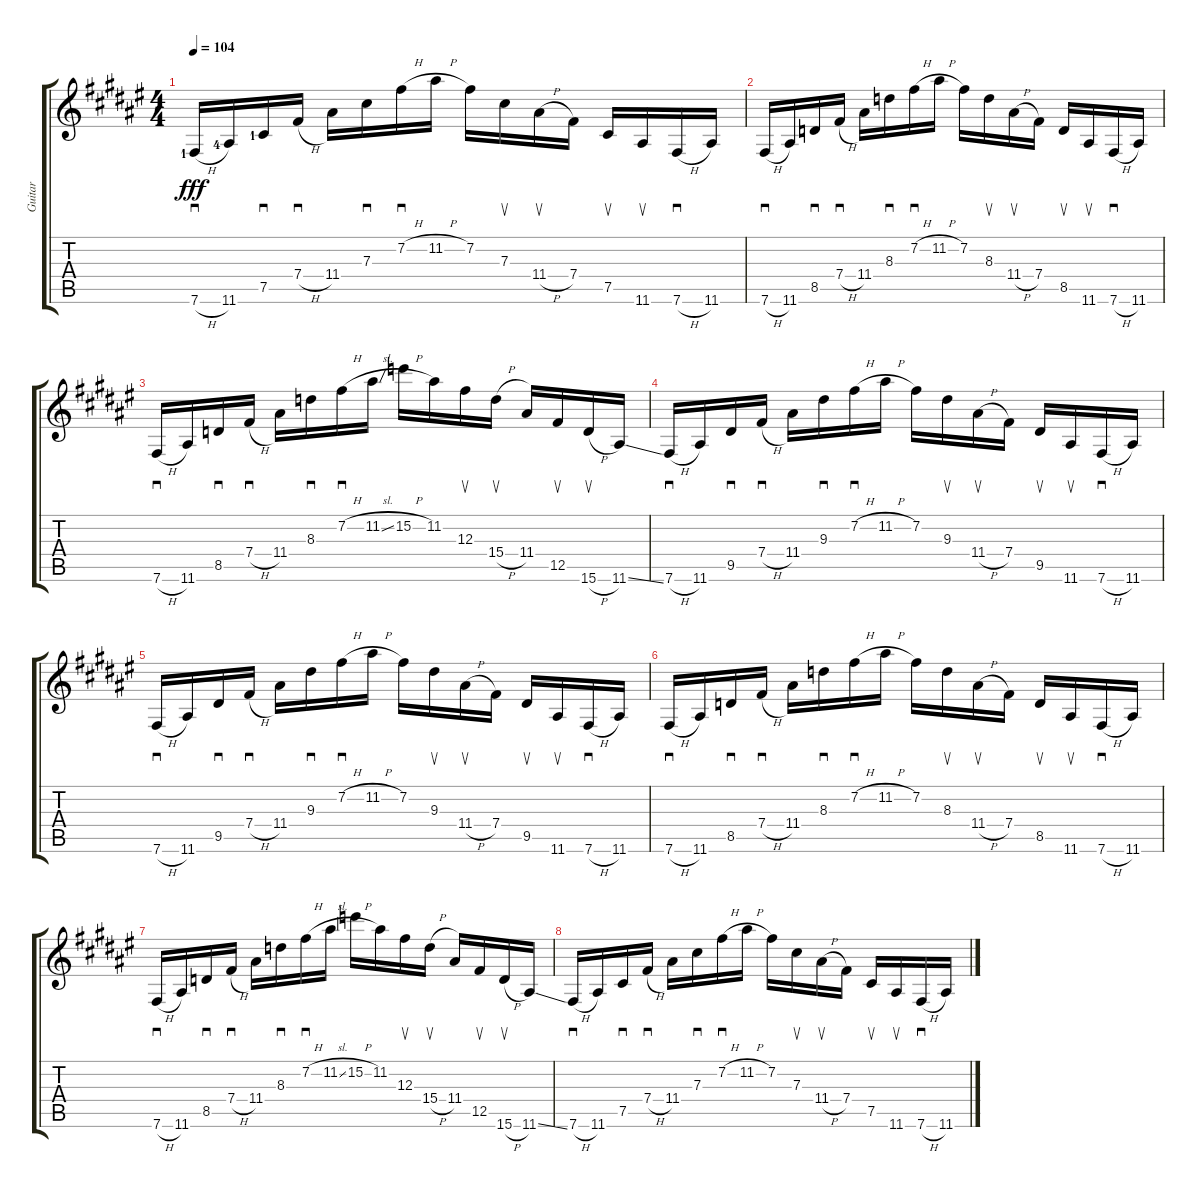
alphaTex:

\track ("Guitar" "Guitar") {instrument distortionguitar}
\staff {score tabs}
\tuning (Eb4 B3 Gb3 B2 Gb2 B1) {hide}
\ts (4 4)
\tempo 104
\clef g2
\ks f#
7.6{h lf 2}.16{sd dy fff} 11.6{lf 5}.16 7.5{lf 2}.16{sd} 7.4{h}.16{sd} 11.4.16 7.3.16{sd} 7.2{h}.16{sd} 11.2{h}.16 7.2.16 7.3.16{su} 11.4{h}.16{su} 7.4.16 7.5.16{su} 11.6.16{su} 7.6{h}.16{sd} 11.6.16 |
7.6{h}.16{sd} 11.6.16 8.5.16{sd} 7.4{h}.16{sd} 11.4.16 8.3.16{sd} 7.2{h}.16{sd} 11.2{h}.16 7.2.16 8.3.16{su} 11.4{h}.16{su} 7.4.16 8.5.16{su} 11.6.16{su} 7.6{h}.16{sd} 11.6.16 |
7.6{h}.16{sd} 11.6.16 8.5.16{sd} 7.4{h}.16{sd} 11.4.16 8.3.16{sd} 7.2{h}.16{sd} 11.2{sl}.16 15.2{h}.16 11.2.16 12.3.16{su} 15.4{h}.16{su} 11.4.16 12.5.16{su} 15.6{h}.16{su} 11.6{ss}.16 |
7.6{h}.16{sd} 11.6.16 9.5.16{sd} 7.4{h}.16{sd} 11.4.16 9.3.16{sd} 7.2{h}.16{sd} 11.2{h}.16 7.2.16 9.3.16{su} 11.4{h}.16{su} 7.4.16 9.5.16{su} 11.6.16{su} 7.6{h}.16{sd} 11.6.16 |
7.6{h}.16{sd} 11.6.16 9.5.16{sd} 7.4{h}.16{sd} 11.4.16 9.3.16{sd} 7.2{h}.16{sd} 11.2{h}.16 7.2.16 9.3.16{su} 11.4{h}.16{su} 7.4.16 9.5.16{su} 11.6.16{su} 7.6{h}.16{sd} 11.6.16 |
7.6{h}.16{sd} 11.6.16 8.5.16{sd} 7.4{h}.16{sd} 11.4.16 8.3.16{sd} 7.2{h}.16{sd} 11.2{h}.16 7.2.16 8.3.16{su} 11.4{h}.16{su} 7.4.16 8.5.16{su} 11.6.16{su} 7.6{h}.16{sd} 11.6.16 |
7.6{h}.16{sd} 11.6.16 8.5.16{sd} 7.4{h}.16{sd} 11.4.16 8.3.16{sd} 7.2{h}.16{sd} 11.2{sl}.16 15.2{h}.16 11.2.16 12.3.16{su} 15.4{h}.16{su} 11.4.16 12.5.16{su} 15.6{h}.16{su} 11.6{ss}.16 |
7.6{h}.16{sd} 11.6.16 7.5.16{sd} 7.4{h}.16{sd} 11.4.16 7.3.16{sd} 7.2{h}.16{sd} 11.2{h}.16 7.2.16 7.3.16{su} 11.4{h}.16{su} 7.4.16 7.5.16{su} 11.6.16{su} 7.6{h}.16{sd} 11.6.16
